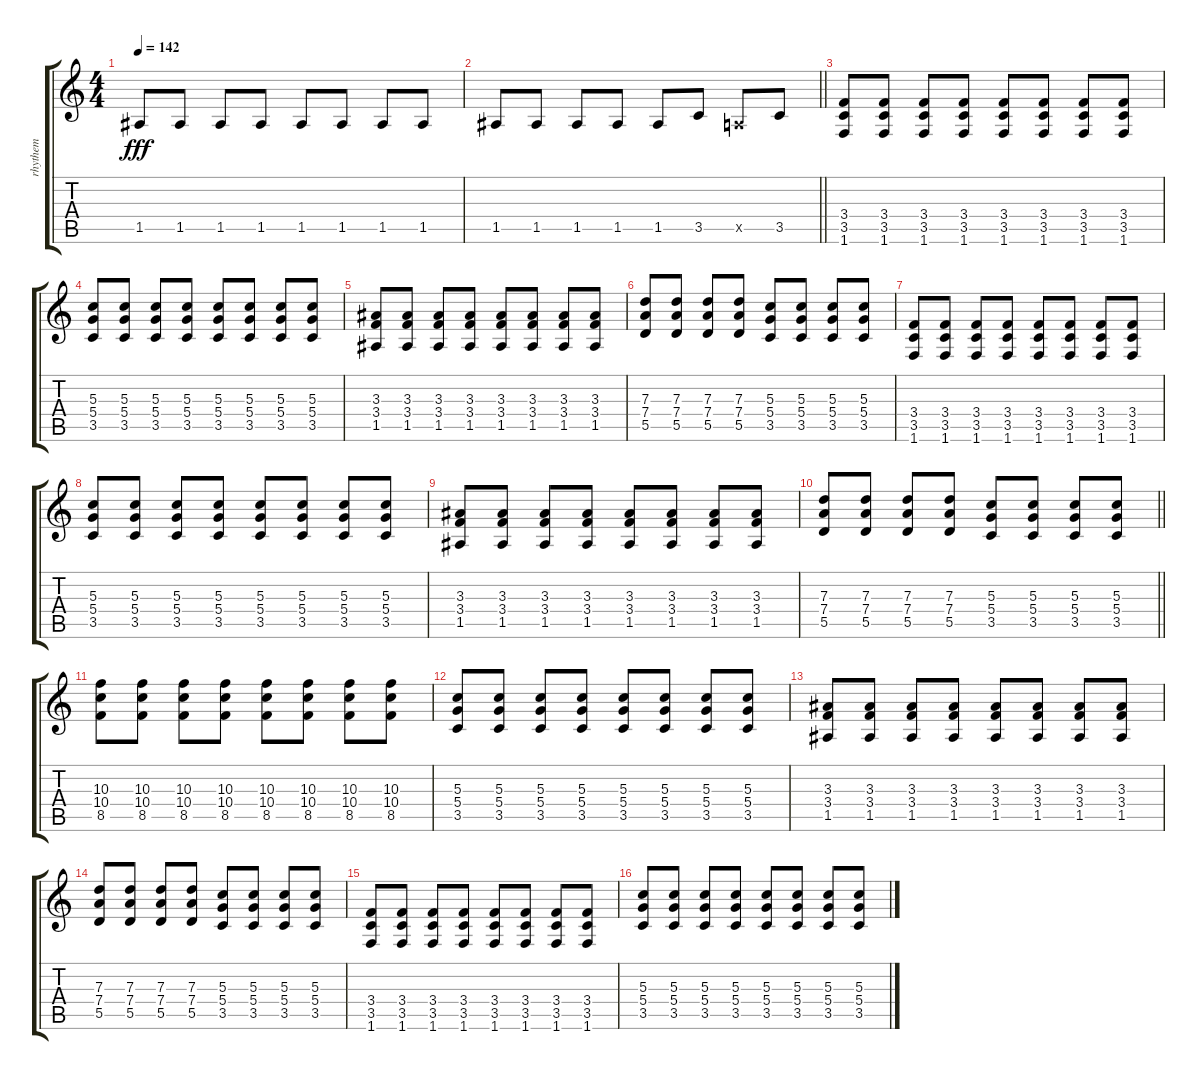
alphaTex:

\track ("rhythem" "rhythem") {instrument distortionguitar}
\staff {score tabs}
\tuning (E4 B3 G3 D3 A2 E2) {hide}
\ts (4 4)
\tempo 142
\clef g2
\ks c
1.5.8{dy fff} 1.5.8 1.5.8 1.5.8 1.5.8 1.5.8 1.5.8 1.5.8 |
\barLineRight lightlight
1.5.8 1.5.8 1.5.8 1.5.8 1.5.8 3.5.8 0.5{x}.8 3.5.8 |
(3.4 3.5 1.6).8 (3.4 3.5 1.6).8 (3.4 3.5 1.6).8 (3.4 3.5 1.6).8 (3.4 3.5 1.6).8 (3.4 3.5 1.6).8 (3.4 3.5 1.6).8 (3.4 3.5 1.6).8 |
(5.3 5.4 3.5).8 (5.3 5.4 3.5).8 (5.3 5.4 3.5).8 (5.3 5.4 3.5).8 (5.3 5.4 3.5).8 (5.3 5.4 3.5).8 (5.3 5.4 3.5).8 (5.3 5.4 3.5).8 |
(3.3 3.4 1.5).8 (3.3 3.4 1.5).8 (3.3 3.4 1.5).8 (3.3 3.4 1.5).8 (3.3 3.4 1.5).8 (3.3 3.4 1.5).8 (3.3 3.4 1.5).8 (3.3 3.4 1.5).8 |
(7.3 7.4 5.5).8 (7.3 7.4 5.5).8 (7.3 7.4 5.5).8 (7.3 7.4 5.5).8 (5.3 5.4 3.5).8 (5.3 5.4 3.5).8 (5.3 5.4 3.5).8 (5.3 5.4 3.5).8 |
(3.4 3.5 1.6).8 (3.4 3.5 1.6).8 (3.4 3.5 1.6).8 (3.4 3.5 1.6).8 (3.4 3.5 1.6).8 (3.4 3.5 1.6).8 (3.4 3.5 1.6).8 (3.4 3.5 1.6).8 |
(5.3 5.4 3.5).8 (5.3 5.4 3.5).8 (5.3 5.4 3.5).8 (5.3 5.4 3.5).8 (5.3 5.4 3.5).8 (5.3 5.4 3.5).8 (5.3 5.4 3.5).8 (5.3 5.4 3.5).8 |
(3.3 3.4 1.5).8 (3.3 3.4 1.5).8 (3.3 3.4 1.5).8 (3.3 3.4 1.5).8 (3.3 3.4 1.5).8 (3.3 3.4 1.5).8 (3.3 3.4 1.5).8 (3.3 3.4 1.5).8 |
\barLineRight lightlight
(7.3 7.4 5.5).8 (7.3 7.4 5.5).8 (7.3 7.4 5.5).8 (7.3 7.4 5.5).8 (5.3 5.4 3.5).8 (5.3 5.4 3.5).8 (5.3 5.4 3.5).8 (5.3 5.4 3.5).8 |
(10.3 10.4 8.5).8 (10.3 10.4 8.5).8 (10.3 10.4 8.5).8 (10.3 10.4 8.5).8 (10.3 10.4 8.5).8 (10.3 10.4 8.5).8 (10.3 10.4 8.5).8 (10.3 10.4 8.5).8 |
(5.3 5.4 3.5).8 (5.3 5.4 3.5).8 (5.3 5.4 3.5).8 (5.3 5.4 3.5).8 (5.3 5.4 3.5).8 (5.3 5.4 3.5).8 (5.3 5.4 3.5).8 (5.3 5.4 3.5).8 |
(3.3 3.4 1.5).8 (3.3 3.4 1.5).8 (3.3 3.4 1.5).8 (3.3 3.4 1.5).8 (3.3 3.4 1.5).8 (3.3 3.4 1.5).8 (3.3 3.4 1.5).8 (3.3 3.4 1.5).8 |
(7.3 7.4 5.5).8 (7.3 7.4 5.5).8 (7.3 7.4 5.5).8 (7.3 7.4 5.5).8 (5.3 5.4 3.5).8 (5.3 5.4 3.5).8 (5.3 5.4 3.5).8 (5.3 5.4 3.5).8 |
(3.4 3.5 1.6).8 (3.4 3.5 1.6).8 (3.4 3.5 1.6).8 (3.4 3.5 1.6).8 (3.4 3.5 1.6).8 (3.4 3.5 1.6).8 (3.4 3.5 1.6).8 (3.4 3.5 1.6).8 |
(5.3 5.4 3.5).8 (5.3 5.4 3.5).8 (5.3 5.4 3.5).8 (5.3 5.4 3.5).8 (5.3 5.4 3.5).8 (5.3 5.4 3.5).8 (5.3 5.4 3.5).8 (5.3 5.4 3.5).8
